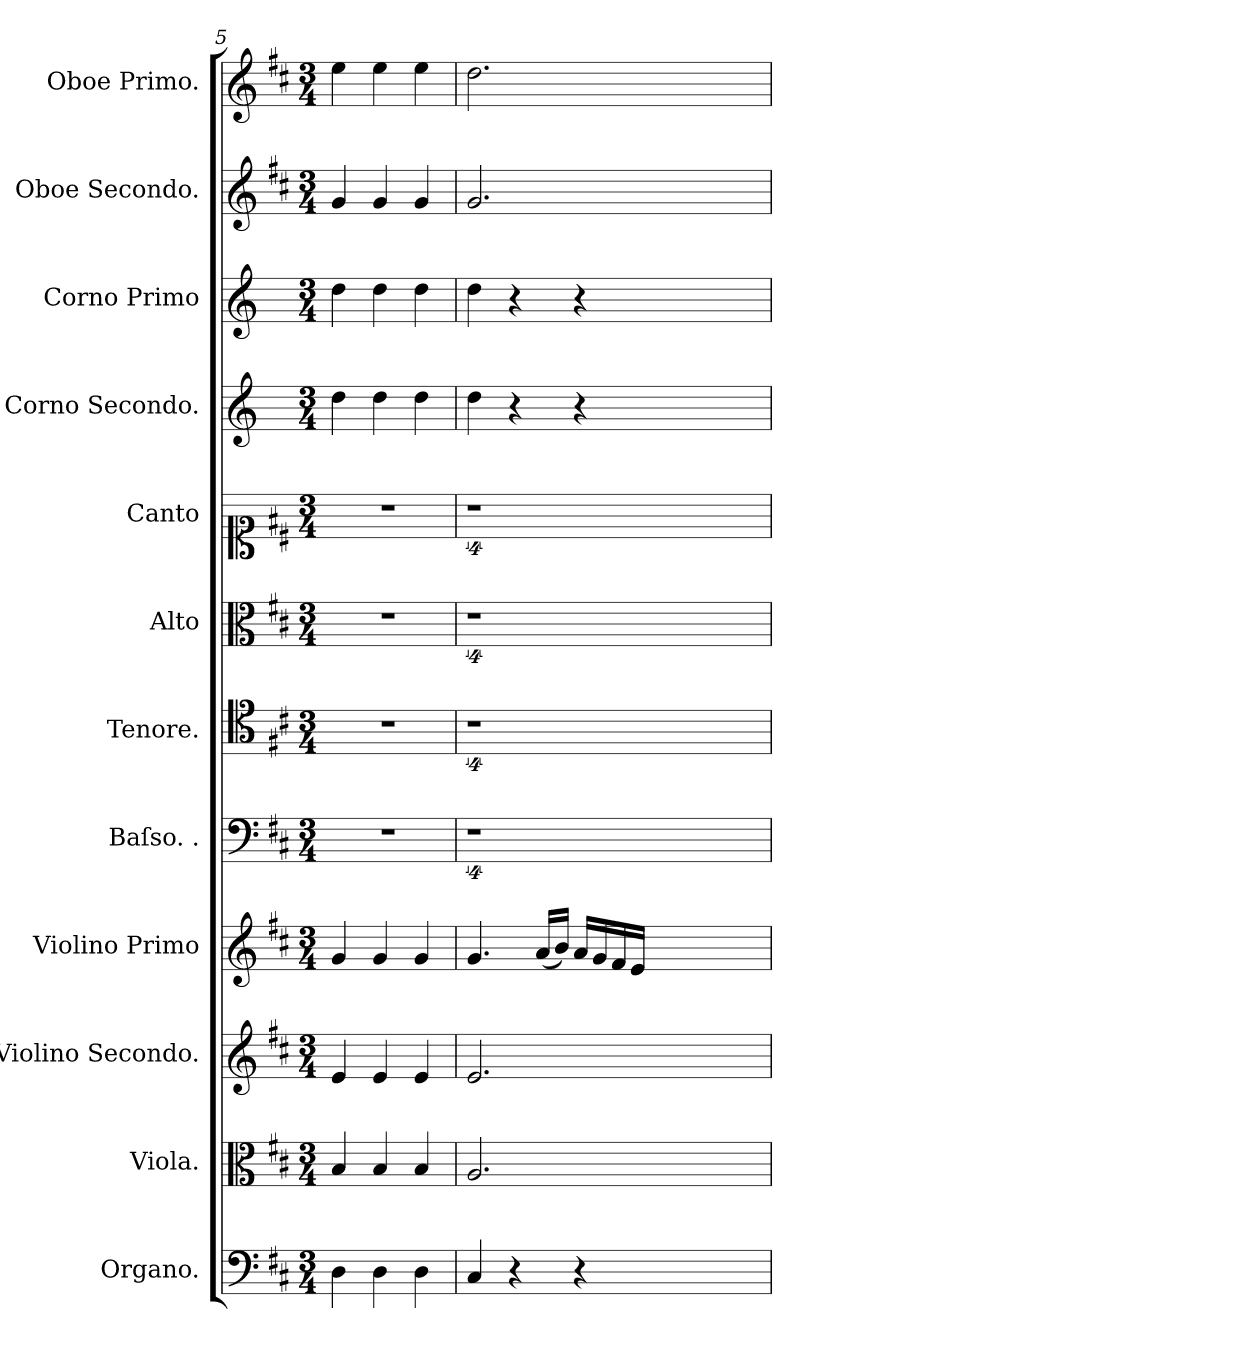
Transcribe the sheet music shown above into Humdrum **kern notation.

**kern	**kern	**kern	**kern	**kern	**kern	**kern	**kern	**kern	**kern	**kern	**kern
*part12	*part11	*part10	*part9	*part8	*part7	*part6	*part5	*part4	*part3	*part2	*part1
*staff12	*staff11	*staff10	*staff9	*staff8	*staff7	*staff6	*staff5	*staff4	*staff3	*staff2	*staff1
*I"Organo.	*I"Viola.	*I"Violino Secondo.	*I"Violino Primo	*I"Baſso. .	*I"Tenore.	*I"Alto	*I"Canto	*I"Corno Secondo.	*I"Corno Primo	*I"Oboe Secondo.	*I"Oboe Primo.
*I'org	*I'vla	*I'vl 2	*I'vl 1	*I'B	*I'T	*I'A	*	*I'cor 2	*I'cor 1	*I'ob 2	*I'ob 1
*clefF4	*clefC3	*clefG2	*clefG2	*clefF4	*clefC4	*clefC3	*clefC1	*clefG2	*clefG2	*clefG2	*clefG2
*	*	*	*	*	*	*	*	*ITrd6c10	*ITrd6c10	*	*
*k[f#c#]	*k[f#c#]	*k[f#c#]	*k[f#c#]	*k[f#c#]	*k[f#c#]	*k[f#c#]	*k[f#c#]	*k[f#c#]	*k[f#c#]	*k[f#c#]	*k[f#c#]
*M3/4	*M3/4	*M3/4	*M3/4	*M3/4	*M3/4	*M3/4	*M3/4	*M3/4	*M3/4	*M3/4	*M3/4
=5	=5	=5	=5	=5	=5	=5	=5	=5	=5	=5	=5
4D\	4B/	4e/	4g/	2.r	2.r	2.r	2.r	4e\	4e\	4g/	4ee\
4D\	4B/	4e/	4g/	.	.	.	.	4e\	4e\	4g/	4ee\
4D\	4B/	4e/	4g/	.	.	.	.	4e\	4e\	4g/	4ee\
=6	=6	=6	=6	=6	=6	=6	=6	=6	=6	=6	=6
4C#/	2.A/	2.e/	4.g/	4%9r	4%9r	4%9r	4%9r	4e\	4e\	2.g/	2.dd\
4r	.	.	.	.	.	.	.	4r	4r	.	.
.	.	.	(<16a/LL	.	.	.	.	.	.	.	.
.	.	.	16b/JJ)	.	.	.	.	.	.	.	.
4r	.	.	16a/LL	.	.	.	.	4r	4r	.	.
.	.	.	16g/	.	.	.	.	.	.	.	.
.	.	.	16f#/	.	.	.	.	.	.	.	.
.	.	.	16e/JJ	.	.	.	.	.	.	.	.
1.ryy	1.ryy	1.ryy	1.ryy	.	.	.	.	1.ryy	1.ryy	1.ryy	1.ryy
=	=	=	=	=	=	=	=	=	=	=	=
*-	*-	*-	*-	*-	*-	*-	*-	*-	*-	*-	*-
